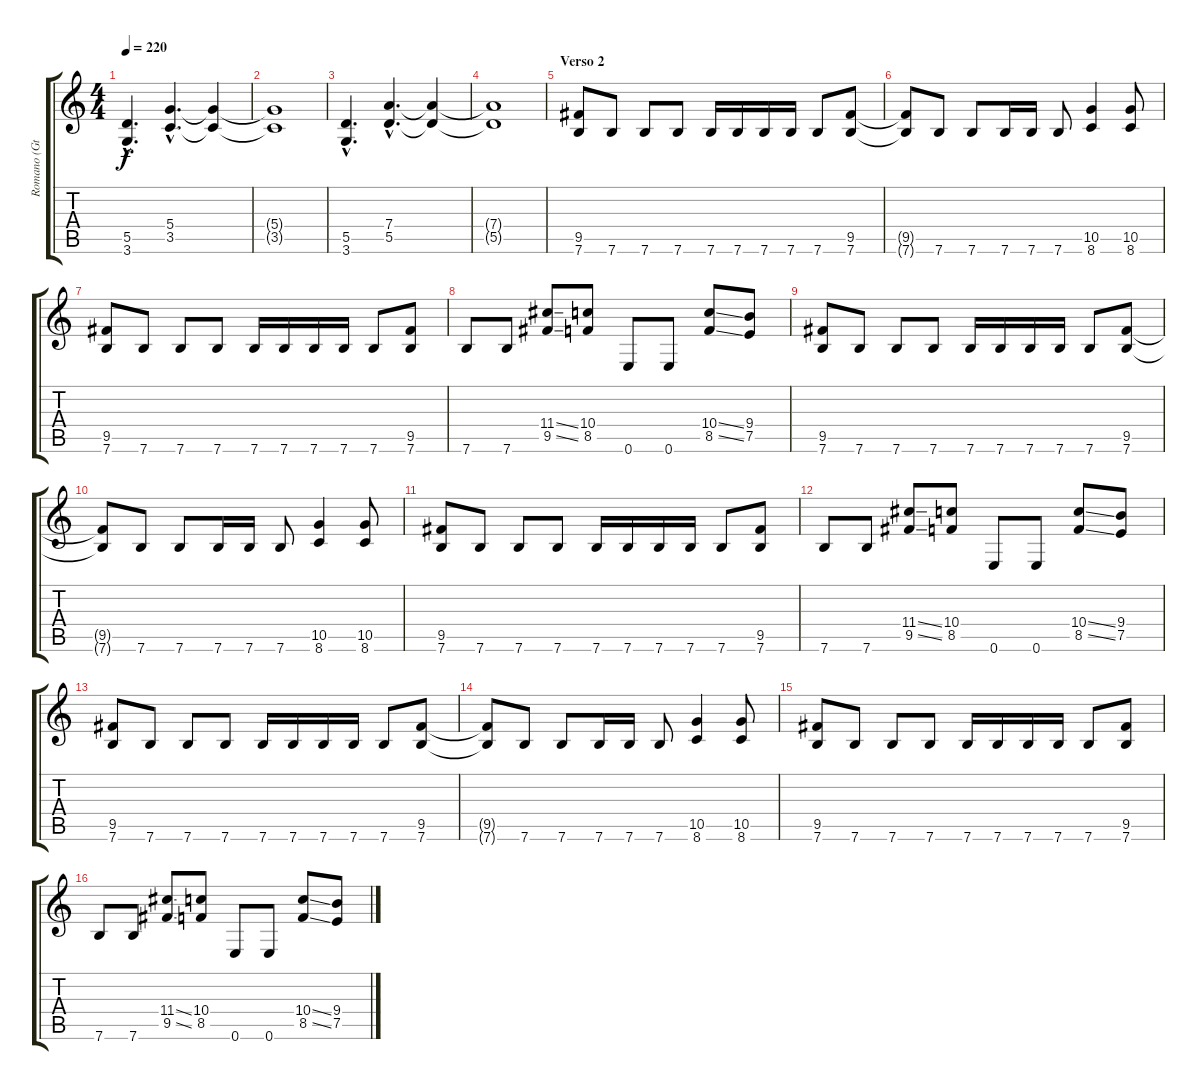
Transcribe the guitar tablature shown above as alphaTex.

\track ("Romano (Gtr 1)" "Romano (Gt") {instrument distortionguitar}
\staff {score tabs}
\tuning (E4 B3 G3 D3 A2 E2) {hide}
\ts (4 4)
\tempo 220
\clef g2
\ks c
(5.5{hac} 3.6{hac}).4{d dy f} (5.4{hac} 3.5{hac}).4{d} (5.4{t} 3.5{t}).4 |
(5.4{t} 3.5{t}).1 |
(5.5{hac} 3.6{hac}).4{d} (7.4{hac} 5.5{hac}).4{d} (7.4{t} 5.5{t}).4 |
(7.4{t} 5.5{t}).1 |
\section ("" "Verso 2")
(9.5 7.6).8 7.6.8 7.6.8 7.6.8 7.6.16 7.6.16 7.6.16 7.6.16 7.6.8 (9.5 7.6).8 |
(9.5{t} 7.6{t}).8 7.6.8 7.6.8 7.6.16 7.6.16 7.6.8 (10.5 8.6).4 (10.5 8.6).8 |
(9.5 7.6).8 7.6.8 7.6.8 7.6.8 7.6.16 7.6.16 7.6.16 7.6.16 7.6.8 (9.5 7.6).8 |
7.6.8 7.6.8 (11.4{ss} 9.5{ss}).8 (10.4 8.5).8 0.6.8 0.6.8 (10.4{ss} 8.5{ss}).8 (9.4 7.5).8 |
(9.5 7.6).8 7.6.8 7.6.8 7.6.8 7.6.16 7.6.16 7.6.16 7.6.16 7.6.8 (9.5 7.6).8 |
(9.5{t} 7.6{t}).8 7.6.8 7.6.8 7.6.16 7.6.16 7.6.8 (10.5 8.6).4 (10.5 8.6).8 |
(9.5 7.6).8 7.6.8 7.6.8 7.6.8 7.6.16 7.6.16 7.6.16 7.6.16 7.6.8 (9.5 7.6).8 |
7.6.8 7.6.8 (11.4{ss} 9.5{ss}).8 (10.4 8.5).8 0.6.8 0.6.8 (10.4{ss} 8.5{ss}).8 (9.4 7.5).8 |
(9.5 7.6).8 7.6.8 7.6.8 7.6.8 7.6.16 7.6.16 7.6.16 7.6.16 7.6.8 (9.5 7.6).8 |
(9.5{t} 7.6{t}).8 7.6.8 7.6.8 7.6.16 7.6.16 7.6.8 (10.5 8.6).4 (10.5 8.6).8 |
(9.5 7.6).8 7.6.8 7.6.8 7.6.8 7.6.16 7.6.16 7.6.16 7.6.16 7.6.8 (9.5 7.6).8 |
7.6.8 7.6.8 (11.4{ss} 9.5{ss}).8 (10.4 8.5).8 0.6.8 0.6.8 (10.4{ss} 8.5{ss}).8 (9.4 7.5).8
